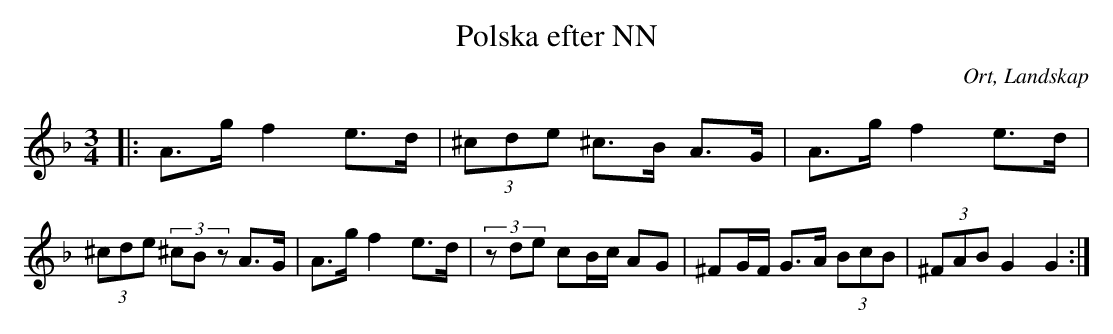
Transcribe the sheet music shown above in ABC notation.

X:1
T:Polska efter NN
O:Ort, Landskap
M:3/4
L:1/8
K:Dm
|: A>g f2 e>d|(3^cde ^c>B A>G|A>g f2 e>d|(3^cde (3^cBz A>G|A>g f2 e>d|(3zde cB/c/ AG|^FG/F/ G>A (3BcB  |(3^FAB G2 G2:|
